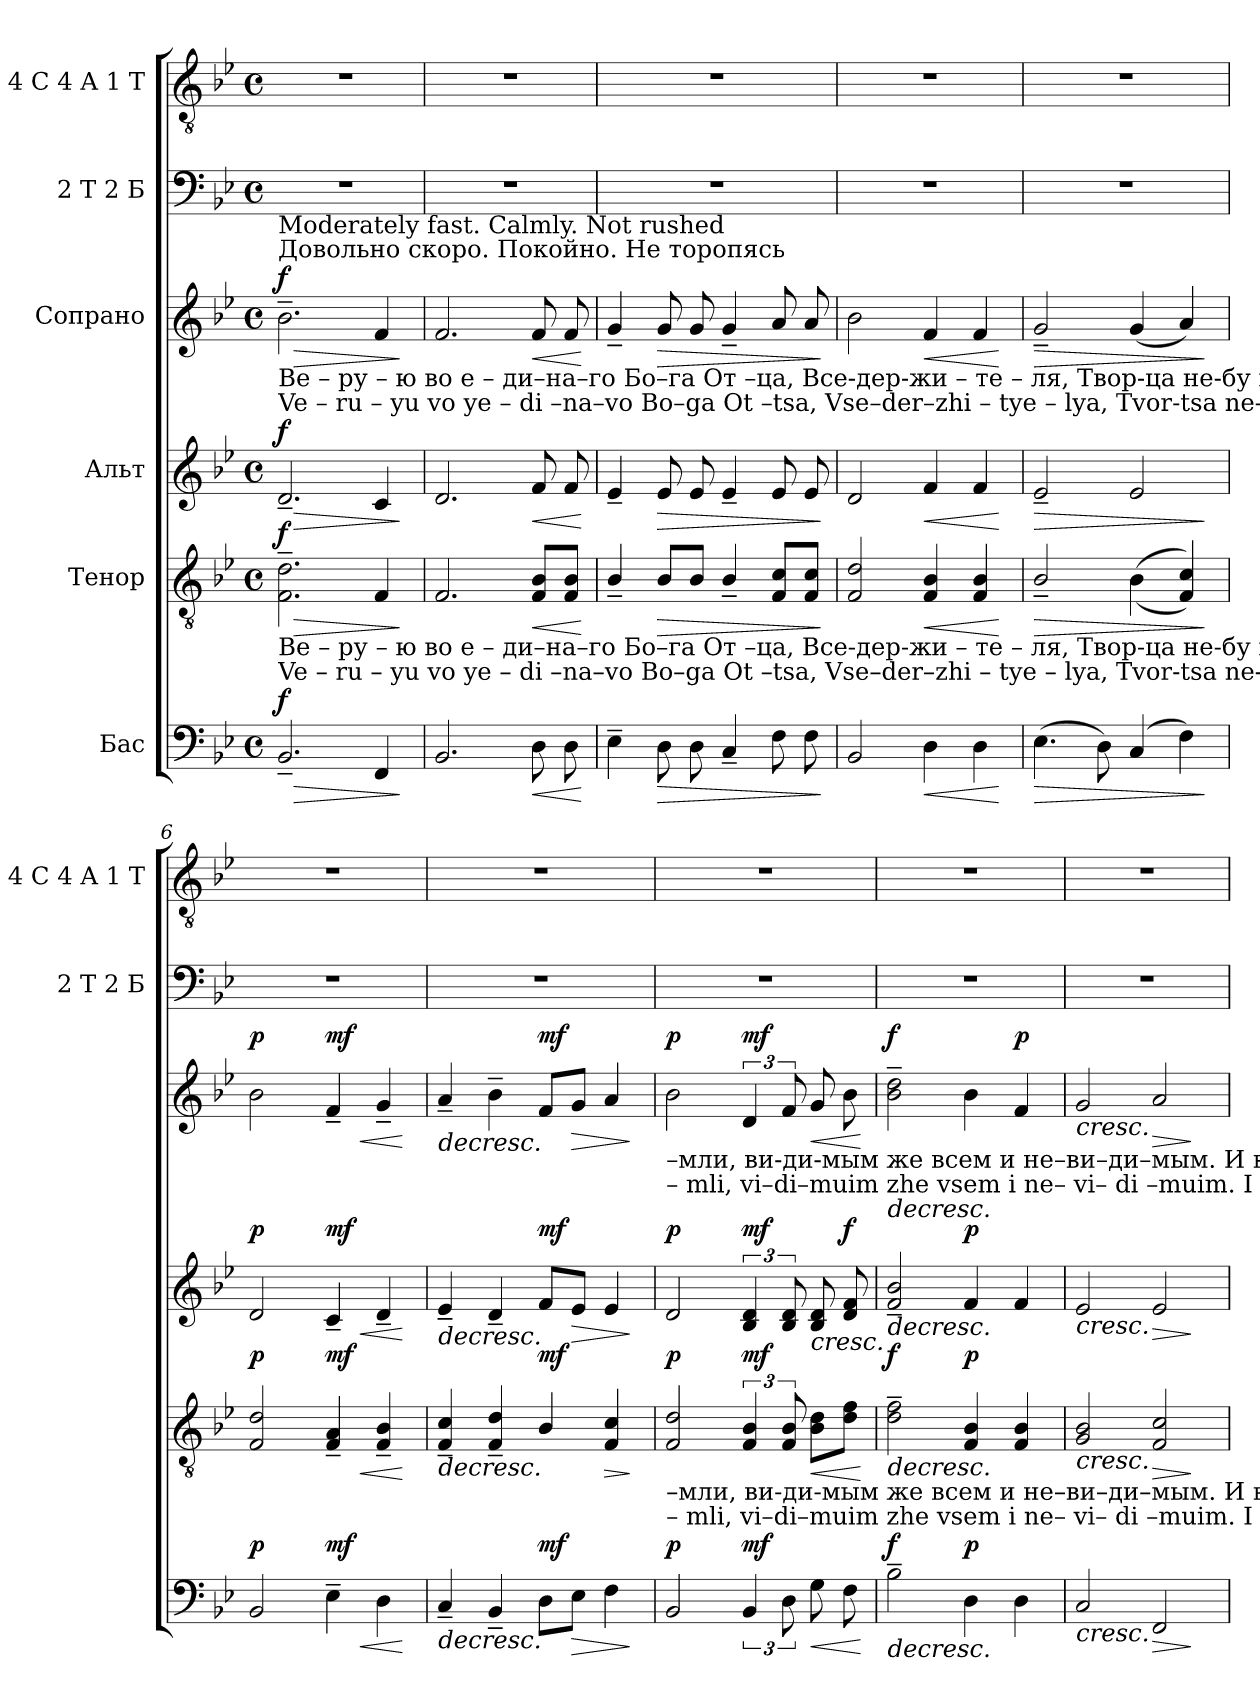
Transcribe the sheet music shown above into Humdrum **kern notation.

**kern	**dynam	**kern	**dynam	**kern	**dynam	**kern	**dynam	**kern	**kern
*part6	*part6	*part5	*part5	*part4	*part4	*part3	*part3	*part2	*part1
*staff6	*staff6	*staff5	*staff5	*staff4	*staff4	*staff3	*staff3	*staff2	*staff1
*I"Бас	*	*I"Тенор	*	*I"Альт	*	*I"Сопрано	*	*I"2 T 2 Б	*I"4 C 4 A 1 T
*	*	*	*	*	*	*	*	*I'2 T 2 Б	*I'4 C 4 A 1 T
*clefF4	*	*clefGv2	*	*clefG2	*	*clefG2	*	*clefF4	*clefGv2
*k[b-e-]	*	*k[b-e-]	*	*k[b-e-]	*	*k[b-e-]	*	*k[b-e-]	*k[b-e-]
*M4/4	*	*M4/4	*	*M4/4	*	*M4/4	*	*M4/4	*M4/4
*met(c)	*	*met(c)	*	*met(c)	*	*met(c)	*	*met(c)	*met(c)
*MM120	*	*MM120	*	*MM120	*	*MM120	*	*MM120	*MM120
=1	=1	=1	=1	=1	=1	=1	=1	=1	=1
!	!	!	!	!	!	!LO:TX:a:t=Довольно скоро. Покойно. Не торопясь	!	!	!
!	!	!	!	!	!	!LO:TX:a:t=Moderately fast. Calmly. Not rushed	!	!	!
!	!	!	!	!	!	!LO:TX:b:t=Ве  – ру – ю       во  е  –  ди–на–го  Бо–га  От –ца, Все-дер-жи  –  те   –   ля, Твор-ца не-бу  и      зе –	!	!	!
!	!	!	!	!	!	!LO:TX:b:t=Ve  –  ru – yu      vo ye –  di –na–vo  Bo–ga  Ot –tsa, Vse–der–zhi  –  tye  – lya, Tvor-tsa  ne-bu   i       ze –	!	!	!
!	!	!LO:TX:b:t=Ве  – ру – ю       во  е  –  ди–на–го  Бо–га  От –ца, Все-дер-жи  –  те   –   ля, Твор-ца не-бу  и      зе –	!	!	!	!	!	!	!
!	!	!LO:TX:b:t=Ve  –  ru – yu      vo ye –  di –na–vo  Bo–ga  Ot –tsa, Vse–der–zhi  –  tye  – lya, Tvor-tsa  ne-bu   i       ze –	!	!	!	!	!	!	!
!	!LO:HP:b	!	!LO:HP:b	!	!LO:HP:b	!	!LO:HP:b	!	!
!	!LO:DY:n=1:a	!	!LO:DY:n=1:a	!	!LO:DY:n=1:a	!	!LO:DY:n=1:a	!	!
2.BB-~/	> f	2.F\~ 2.d\~	> f	2.d~/	> f	2.b-~\	> f	1r	1r
4FF/	.	4F/	.	4c/	.	4f/	.	.	.
.	]	.	]	.	]	.	]	.	.
=2	=2	=2	=2	=2	=2	=2	=2	=2	=2
2.BB-/	.	2.F/	.	2.d/	.	2.f/	.	1r	1r
!	!LO:HP:b	!	!LO:HP:b	!	!LO:HP:b	!	!LO:HP:b	!	!
8D\	<	8F/ 8B-/L	<	8f/	<	8f/	<	.	.
8D\	.	8F/ 8B-/J	.	8f/	.	8f/	.	.	.
.	[	.	[	.	[	.	[	.	.
=3	=3	=3	=3	=3	=3	=3	=3	=3	=3
4E-~\	.	4B-~/	.	4e-~/	.	4g~/	.	1r	1r
!	!LO:HP:b	!	!LO:HP:b	!	!LO:HP:b	!	!LO:HP:b	!	!
8D\	>	8B-/L	>	8e-/	>	8g/	>	.	.
8D\	.	8B-/J	.	8e-/	.	8g/	.	.	.
4C~/	.	4B-~/	.	4e-~/	.	4g~/	.	.	.
8F\	.	8F/ 8c/L	.	8e-/	.	8a/	.	.	.
8F\	.	8F/ 8c/J	.	8e-/	.	8a/	.	.	.
.	]	.	]	.	]	.	]	.	.
=4	=4	=4	=4	=4	=4	=4	=4	=4	=4
2BB-/	.	2F/ 2d/	.	2d/	.	2b-\	.	1r	1r
!	!LO:HP:b	!	!LO:HP:b	!	!LO:HP:b	!	!LO:HP:b	!	!
4D\	<	4F/ 4B-/	<	4f/	<	4f/	<	.	.
4D\	.	4F/ 4B-/	.	4f/	.	4f/	.	.	.
.	[	.	[	.	[	.	[	.	.
=5	=5	=5	=5	=5	=5	=5	=5	=5	=5
!	!LO:HP:b	!	!LO:HP:b	!	!LO:HP:b	!	!LO:HP:b	!	!
(4.E-\	>	2B-~/	>	2e-~/	>	2g~/	>	1r	1r
8D\)	.	.	.	.	.	.	.	.	.
(4C/	.	((4B-\	.	2e-/	.	(4g/	.	.	.
4F\)	.	4F/ 4c/))	.	.	.	4a/)	.	.	.
.	]	.	]	.	]	.	]	.	.
=6	=6	=6	=6	=6	=6	=6	=6	=6	=6
!	!LO:DY:a	!	!LO:DY:a	!	!LO:DY:a	!	!LO:DY:a	!	!
2BB-/	p	2F/ 2d/	p	2d/	p	2b-\	p	1r	1r
!	!LO:HP:b	!	!LO:HP:b	!	!LO:HP:b	!	!LO:HP:b	!	!
!	!LO:DY:n=1:a	!	!LO:DY:n=1:a	!	!LO:DY:n=1:a	!	!LO:DY:n=1:a	!	!
4E-~\	< mf	4F/~ 4A/~	< mf	4c~/	< mf	4f~/	< mf	.	.
4D\	.	4F/~ 4B-/~	.	4d~/	.	4g~/	.	.	.
.	[	.	[	.	[	.	[	.	.
=7	=7	=7	=7	=7	=7	=7	=7	=7	=7
!	!LO:HP:b	!	!LO:HP:b	!	!LO:HP:b	!	!LO:HP:b	!	!
4C~/	>	4F/~ 4c/~	>	4e-~/	>	4a~/	>	1r	1r
4BB-~/	.	4F/~ 4d/~	.	4d~/	.	4b-~\	.	.	.
!	!LO:DY:a	!	!LO:DY:a	!	!LO:DY:a	!	!LO:DY:a	!	!
8D\L	mf	4B-/	mf	8f/L	mf	8f/L	mf	.	.
!	!LO:HP:b	!	!	!	!LO:HP:b	!	!LO:HP:b	!	!
8E-\J	>	.	.	8e-/J	>	8g/J	>	.	.
!	!	!	!LO:HP:b	!	!	!	!	!	!
4F\	.	4F/ 4c/	>	4e-/	.	4a/	.	.	.
.	] ]	.	] ]	.	] ]	.	] ]	.	.
!!LO:LB:g=z
=8	=8	=8	=8	=8	=8	=8	=8	=8	=8
!	!	!	!	!	!	!LO:TX:b:t=–мли, ви-ди-мым же всем и не–ви–ди–мым.       И   во   е – ди–на–го   Го–спо–да                 И– и– су –са Хри–	!	!	!
!	!	!	!	!	!	!LO:TX:b:t=– mli,  vi–di–muim zhe vsem i ne– vi– di –muim.      I     vo  ye – di–na–vo   Go–spo–da                  I – i  – su–sa Khri–	!	!	!
!	!	!LO:TX:b:t=–мли, ви-ди-мым же всем и не–ви–ди–мым.       И   во   е – ди–на–го   Го–спо–да                 И– и– су –са Хри–	!	!	!	!	!	!	!
!	!	!LO:TX:b:t=– mli,  vi–di–muim zhe vsem i ne– vi– di –muim.      I     vo  ye – di–na–vo   Go–spo–da                  I – i  – su–sa Khri–	!	!	!	!	!	!	!
!	!LO:DY:a	!	!LO:DY:a	!	!LO:DY:a	!	!LO:DY:a	!	!
2BB-/	p	2F/ 2d/	p	2d/	p	2b-\	p	1r	1r
!	!LO:DY:a	!	!LO:DY:a	!	!LO:DY:a	!	!LO:DY:a	!	!
6BB-/	mf	6F/ 6B-/	mf	6B-/ 6d/	mf	6d/	mf	.	.
12D\	.	12F/ 12B-/	.	12B-/ 12d/	.	12f/	.	.	.
!	!LO:HP:b	!	!LO:HP:b	!	!LO:HP:b	!	!LO:HP:b	!	!
8G\	<	8B-\ 8d\L	<	8B-/ 8d/	<	8g/	<	.	.
!	!	!	!	!	!LO:DY:a	!	!	!	!
8F\	.	8d\ 8f\J	.	8d/ 8f/	f	8b-\	.	.	.
.	[	.	[	.	[	.	[	.	.
=9	=9	=9	=9	=9	=9	=9	=9	=9	=9
!	!LO:HP:b	!	!LO:HP:b	!	!LO:HP:b	!	!LO:HP:b	!	!
!	!LO:DY:n=1:a	!	!LO:DY:n=1:a	!	!	!	!LO:DY:n=1:a	!	!
2B-~\	> f	2d\~ 2f\~	> f	2f/~ 2b-/~	>	2b-\~ 2dd\~	> f	1r	1r
!	!LO:DY:n=2:a	!	!LO:DY:n=2:a	!	!LO:DY:a	!	!	!	!
4D\	p	4F/ 4B-/	p	4f/	p	4b-\	.	.	.
!	!	!	!	!	!	!	!LO:DY:n=2:a	!	!
4D\	.	4F/ 4B-/	.	4f/	.	4f/	p	.	.
.	]	.	]	.	]	.	]	.	.
=10	=10	=10	=10	=10	=10	=10	=10	=10	=10
!	!LO:HP:b	!	!LO:HP:b	!	!LO:HP:b	!	!LO:HP:b	!	!
2C/	<	2G/ 2B-/	<	2e-/	<	2g/	<	1r	1r
!	!LO:HP:b	!	!LO:HP:b	!	!LO:HP:b	!	!LO:HP:b	!	!
2FF/	>	2F/ 2c/	>	2e-/	>	2a/	>	.	.
.	[ ]	.	[ ]	.	[ ]	.	[ ]	.	.
=	=	=	=	=	=	=	=	=	=
*-	*-	*-	*-	*-	*-	*-	*-	*-	*-
